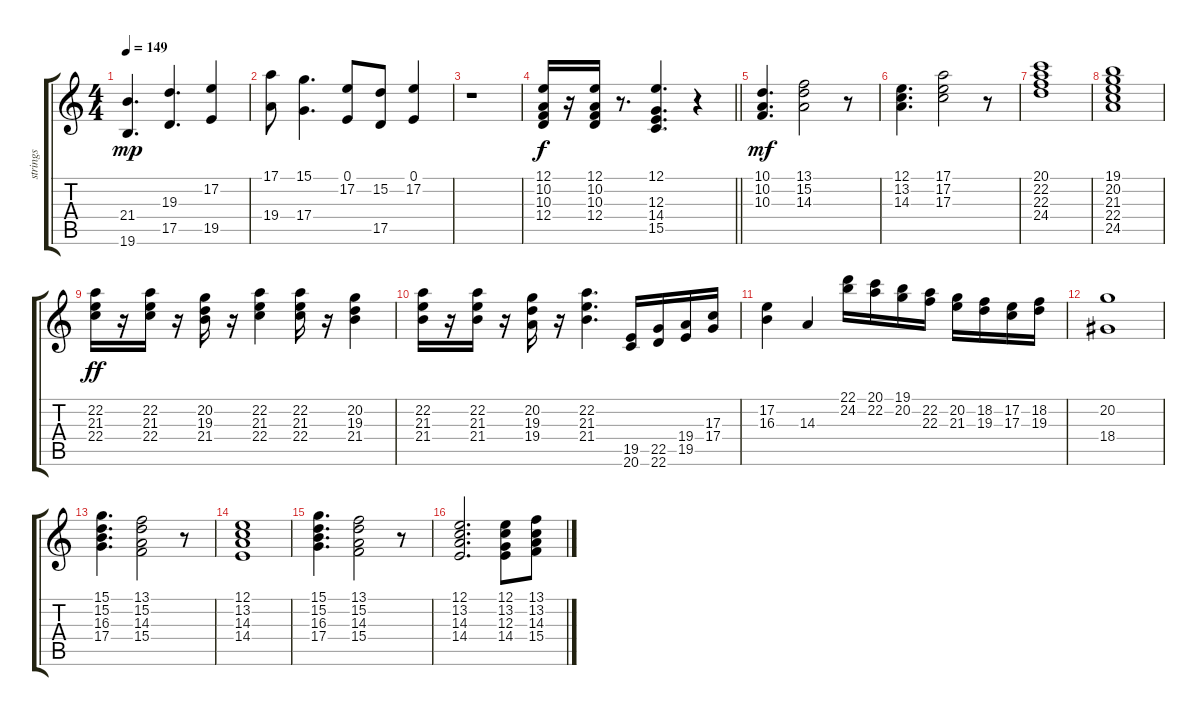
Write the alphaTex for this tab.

\track ("strings" "strings") {instrument stringensemble1}
\staff {score tabs}
\tuning (E4 B3 G3 D3 A2 E2) {hide}
\ts (4 4)
\tempo 149
\clef g2
\ks c
(21.4 19.6).4{d dy mp} (19.3 17.5).4{d} (17.2 19.5).4 |
(17.1 19.4).8 (15.1 17.4).4{d} (0.1 17.2).8 (15.2 17.5).8 (0.1 17.2).4 |
r.1 |
\barLineRight lightlight
(12.1 10.2 10.3 12.4).16{dy f} r.16 (12.1 10.2 10.3 12.4).16 r.8{d} (12.1 12.3 14.4 15.5).4{d} r.4 |
\section ("" "")
(10.1 10.2 10.3).4{d dy mf} (13.1 15.2 14.3).2 r.8 |
(12.1 13.2 14.3).4{d} (17.1 17.2 17.3).2 r.8 |
(20.1 22.2 22.3 24.4).1 |
(19.1 20.2 21.3 22.4 24.5).1 |
(22.2 21.3 22.4).16{dy ff} r.16 (22.2 21.3 22.4).16 r.16 (20.2 19.3 21.4).16 r.16 (22.2 21.3 22.4).4 (22.2 21.3 22.4).16 r.16 (20.2 19.3 21.4).4 |
(22.2 21.3 21.4).16 r.16 (22.2 21.3 21.4).16 r.16 (20.2 19.3 19.4).16 r.16 (22.2 21.3 21.4).4{d} (19.5 20.6).16 (22.5 22.6).16 (19.4 19.5).16 (17.3 17.4).16 |
(17.2 16.3).4 14.3.4 (22.1 24.2).16 (20.1 22.2).16 (19.1 20.2).16 (22.2 22.3).16 (20.2 21.3).16 (18.2 19.3).16 (17.2 17.3).16 (18.2 19.3).16 |
(20.2 18.4).1 |
(15.1 15.2 16.3 17.4).4{d} (13.1 15.2 14.3 15.4).2 r.8 |
(12.1 13.2 14.3 14.4).1 |
(15.1 15.2 16.3 17.4).4{d} (13.1 15.2 14.3 15.4).2 r.8 |
(12.1 13.2 14.3 14.4).2{d} (12.1 13.2 12.3 14.4).8 (13.1 13.2 14.3 15.4).8
